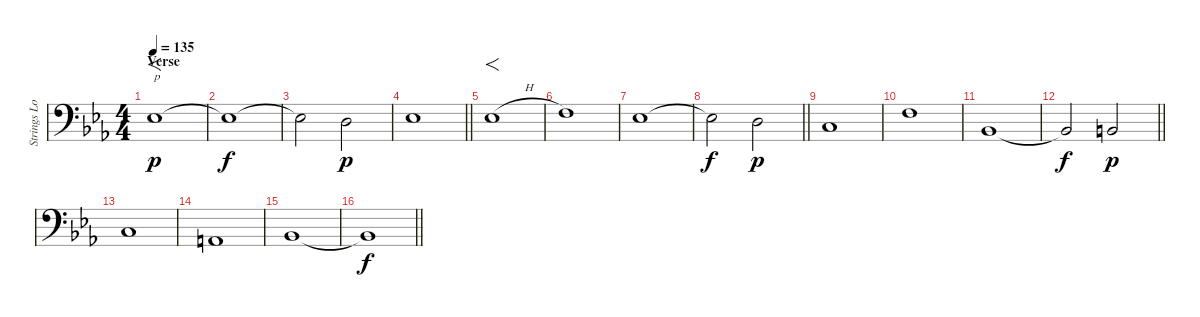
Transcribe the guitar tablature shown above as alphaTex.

\track ("Strings Low" "Strings Lo") {instrument stringensemble1}
\staff {score}
\tuning (G2 D2 A1 E1) {hide}
\ts (4 4)
\section ("" "Verse")
\tempo 135
\clef f4
\ks eb
8.1.1{f txt "p" dy p} |
8.1{t}.1{dy f} |
8.1{t}.2 7.1.2{dy p} |
\barLineRight lightlight
8.1.1 |
\section ("" "")
8.1{h}.1{f} |
10.1.1 |
8.1.1 |
\barLineRight lightlight
8.1{t}.2{dy f} 7.1.2{dy p} |
\section ("" "")
5.1.1 |
10.1.1 |
3.1.1 |
\barLineRight lightlight
3.1{t}.2{dy f} 4.1.2{dy p} |
\section ("" "")
5.1.1 |
2.1.1 |
3.1.1 |
\barLineRight lightlight
3.1{t}.1{dy f}
